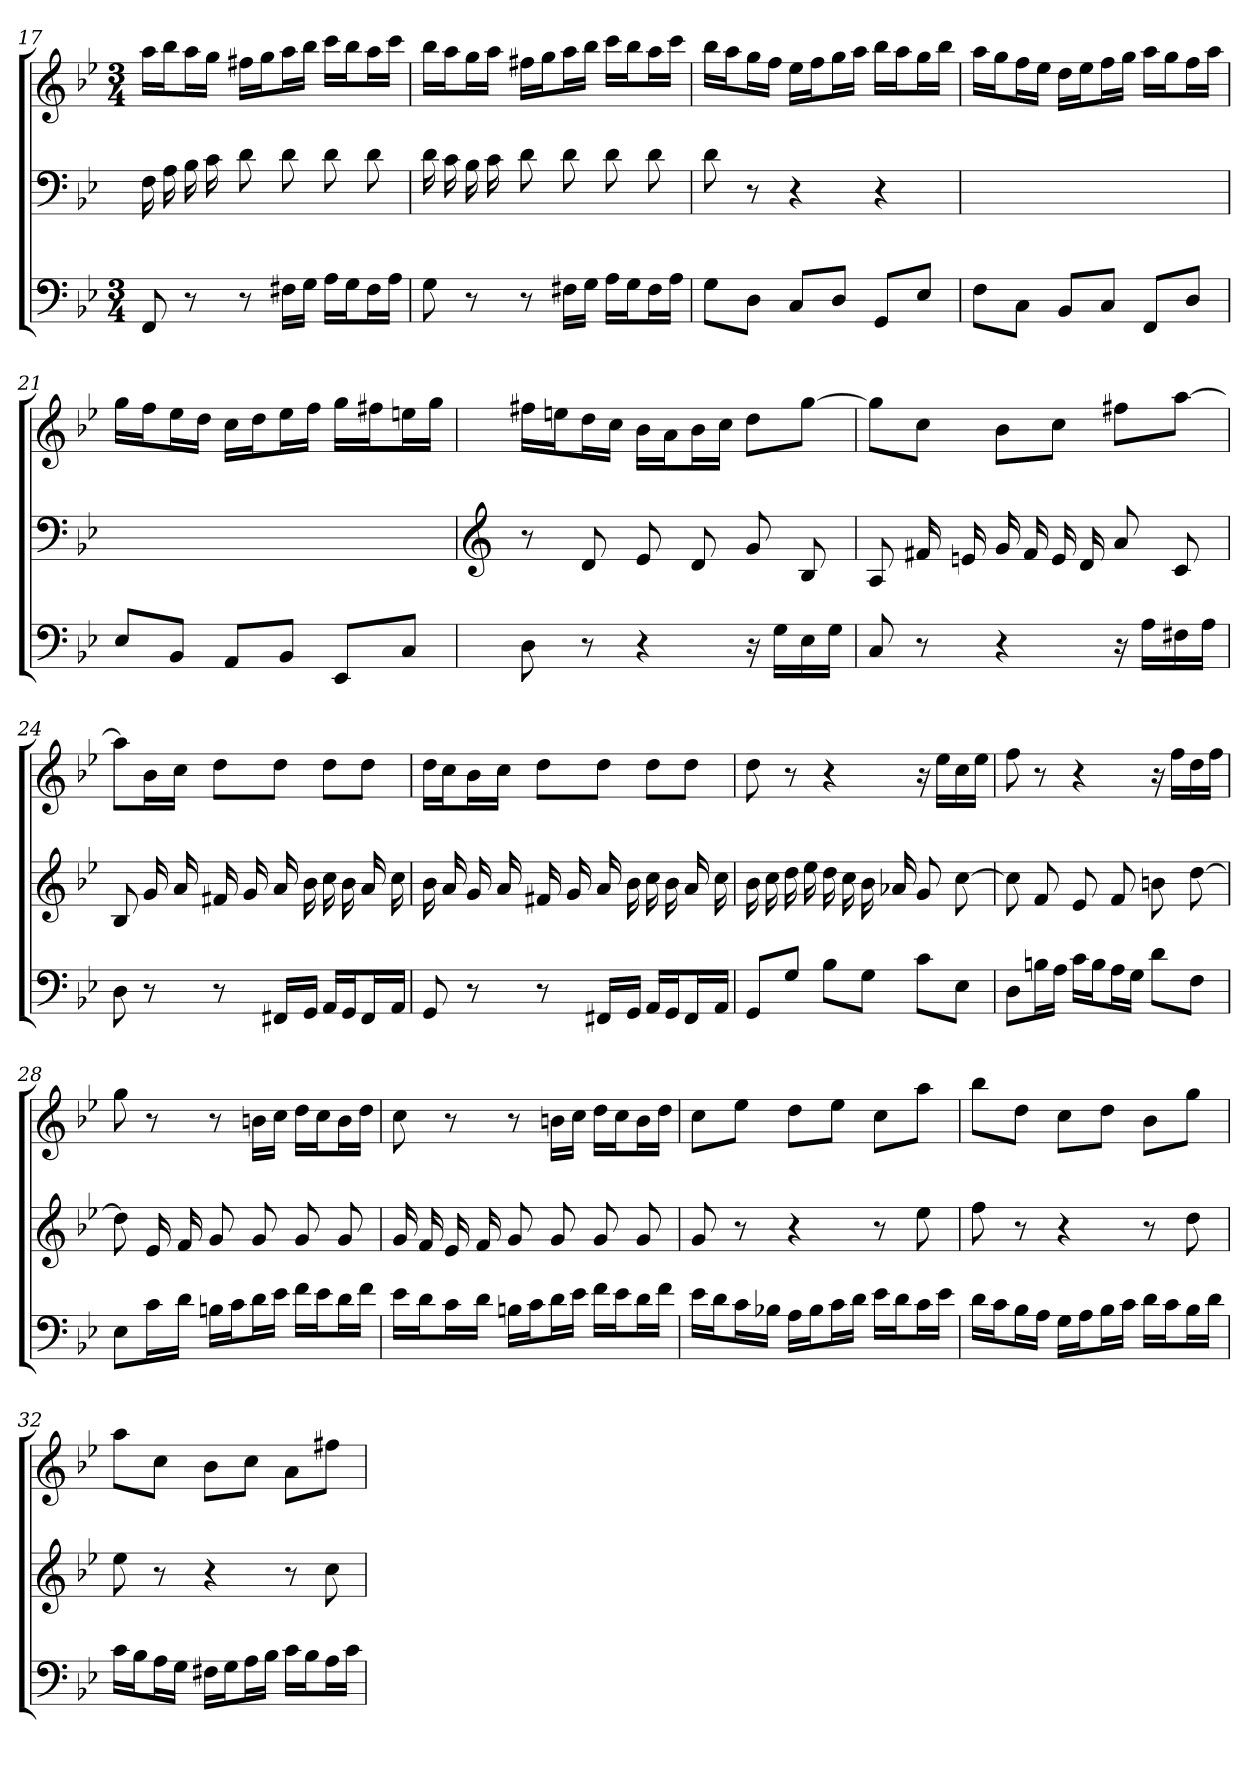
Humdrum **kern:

**kern	**kern	**kern
*part3	*part2	*part1
*staff3	*staff2	*staff1
*clefF4	*clefF4	*clefG2
*k[b-e-]	*k[b-e-]	*k[b-e-]
*B-:	*	*B-:
*M3/4	*	*M3/4
=17	=17	=17
8FF	16F	16aa\LL
.	16A	16bb-\J
8r	16B-	16aa\L
.	16c	16gg\JJ
8r	8d	16ff#X\LL
.	.	16gg\J
16F#X\LL	8d	16aa\L
16G\JJ	.	16bb-\JJ
16A\LL	8d	16ccc\LL
16G\J	.	16bb-\J
16F#\L	8d	16aa\L
16A\JJ	.	16ccc\JJ
=18	=18	=18
8G	16d	16bb-\LL
.	16c	16aa\J
8r	16B-	16gg\L
.	16c	16aa\JJ
8r	8d	16ff#X\LL
.	.	16gg\J
16F#X\LL	8d	16aa\L
16G\JJ	.	16bb-\JJ
16A\LL	8d	16ccc\LL
16G\J	.	16bb-\J
16F#\L	8d	16aa\L
16A\JJ	.	16ccc\JJ
=19	=19	=19
8G\L	8d	16bb-\LL
.	.	16aa\J
8D\J	8r	16gg\L
.	.	16ff\JJ
8C/L	4r	16ee-\LL
.	.	16ff\J
8D/J	.	16gg\L
.	.	16aa\JJ
8GG/L	4r	16bb-\LL
.	.	16aa\J
8E-/J	.	16gg\L
.	.	16bb-\JJ
=20	=20	=20
8F\L	2.ryy	16aa\LL
.	.	16gg\J
8C\J	.	16ff\L
.	.	16ee-\JJ
8BB-/L	.	16dd\LL
.	.	16ee-\J
8C/J	.	16ff\L
.	.	16gg\JJ
8FF/L	.	16aa\LL
.	.	16gg\J
8D/J	.	16ff\L
.	.	16aa\JJ
=21	=21	=21
8E-/L	2.ryy	16gg\LL
.	.	16ff\J
8BB-/J	.	16ee-\L
.	.	16dd\JJ
8AA/L	.	16cc\LL
.	.	16dd\J
8BB-/J	.	16ee-\L
.	.	16ff\JJ
8EE-/L	.	16gg\LL
.	.	16ff#X\J
8C/J	.	16een\L
.	.	16gg\JJ
=22	=22	=22
*	*clefG2	*
8D	8r	16ff#X\LL
.	.	16een\J
8r	8d	16dd\L
.	.	16cc\JJ
4r	8e-	16b-\LL
.	.	16a\J
.	8d	16b-\L
.	.	16cc\JJ
16r	8g	8dd\L
16G\LL	.	.
16E-\	8B-	[8gg\J
16G\JJ	.	.
=23	=23	=23
8C	8A	8gg\L]
8r	16f#X	8cc\J
.	16en	.
4r	16g	8b-\L
.	16f#	.
.	16e	8cc\J
.	16d	.
16r	8a	8ff#X\L
16A\LL	.	.
16F#X\	8c	[8aa\J
16A\JJ	.	.
=24	=24	=24
8D	8B-	8aa\L]
8r	16g	16b-\L
.	16a	16cc\JJ
8r	16f#X	8dd\L
.	16g	.
16FF#X/LL	16a	8dd\J
16GG/JJ	16b-	.
16AA/LL	16cc	8dd\L
16GG/J	16b-	.
16FF#/L	16a	8dd\J
16AA/JJ	16cc	.
=25	=25	=25
8GG	16b-	16dd\LL
.	16a	16cc\J
8r	16g	16b-\L
.	16a	16cc\JJ
8r	16f#X	8dd\L
.	16g	.
16FF#X/LL	16a	8dd\J
16GG/JJ	16b-	.
16AA/LL	16cc	8dd\L
16GG/J	16b-	.
16FF#/L	16a	8dd\J
16AA/JJ	16cc	.
=26	=26	=26
8GG/L	16b-	8dd
.	16cc	.
8G/J	16dd	8r
.	16ee-	.
8B-\L	16dd	4r
.	16cc	.
8G\J	16b-	.
.	16a-X	.
8c\L	8g	16r
.	.	16ee-\LL
8E-\J	[8cc	16cc\
.	.	16ee-\JJ
=27	=27	=27
8D\L	8cc]	8ff
16Bn\L	8f	8r
16A\JJ	.	.
16c\LL	8e-	4r
16B\J	.	.
16A\L	8f	.
16G\JJ	.	.
8d\L	8bn	16r
.	.	16ff\LL
8F\J	[8dd	16dd\
.	.	16ff\JJ
=28	=28	=28
8E-\L	8dd]	8gg
16c\L	16e-	8r
16d\JJ	16f	.
16Bn\LL	8g	8r
16c\J	.	.
16d\L	8g	16bn\LL
16e-\JJ	.	16cc\JJ
16f\LL	8g	16dd\LL
16e-\J	.	16cc\J
16d\L	8g	16b\L
16f\JJ	.	16dd\JJ
=29	=29	=29
16e-\LL	16g	8cc
16d\J	16f	.
16c\L	16e-	8r
16d\JJ	16f	.
16Bn\LL	8g	8r
16c\J	.	.
16d\L	8g	16bn\LL
16e-\JJ	.	16cc\JJ
16f\LL	8g	16dd\LL
16e-\J	.	16cc\J
16d\L	8g	16b\L
16f\JJ	.	16dd\JJ
=30	=30	=30
16e-\LL	8g	8cc\L
16d\J	.	.
16c\L	8r	8ee-\J
16B-X\JJ	.	.
16A\LL	4r	8dd\L
16B-\J	.	.
16c\L	.	8ee-\J
16d\JJ	.	.
16e-\LL	8r	8cc\L
16d\J	.	.
16c\L	8ee-	8aa\J
16e-\JJ	.	.
=31	=31	=31
16d\LL	8ff	8bb-\L
16c\J	.	.
16B-\L	8r	8dd\J
16A\JJ	.	.
16G\LL	4r	8cc\L
16A\J	.	.
16B-\L	.	8dd\J
16c\JJ	.	.
16d\LL	8r	8b-\L
16c\J	.	.
16B-\L	8dd	8gg\J
16d\JJ	.	.
=32	=32	=32
16c\LL	8ee-	8aa\L
16B-\J	.	.
16A\L	8r	8cc\J
16G\JJ	.	.
16F#X\LL	4r	8b-\L
16G\J	.	.
16A\L	.	8cc\J
16B-\JJ	.	.
16c\LL	8r	8a\L
16B-\J	.	.
16A\L	8cc	8ff#X\J
16c\JJ	.	.
=	=	=
*-	*-	*-
